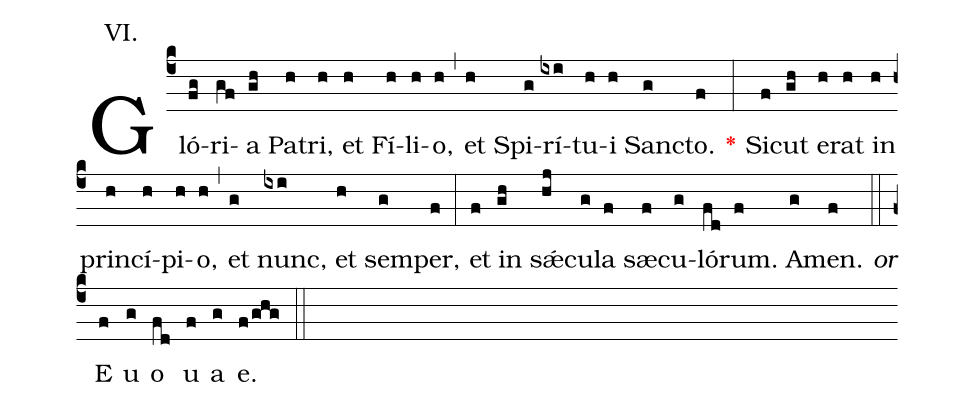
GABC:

mode:VI.;
%%
(c4) Gló(fg)ri(gf)a(gh) Pa(h)tri,(h) et(h) Fí(h)li(h)o,(h) (,) et(h) Spi(g)rí(ixi)tu(h)i(h) San(g)cto.(f) <v>\red{*}</v>(:) Sic(f)ut(gh) e(h)rat(h) in(h) prin(h)cí(h)pi(h)o,(h) (,) et(g) nunc,(ixi) et(h) sem(g)per,(f) (:) et(f) in(gh) s<sp>'ae</sp>(hj)cu(g)la(f) sæ(f)cu(g)ló(fd)rum.(f) A(g)men.(f) <i>or</i>(::) E(f) u(g) o(fd) u(f) a(g) e.(f/ghg) (::)
